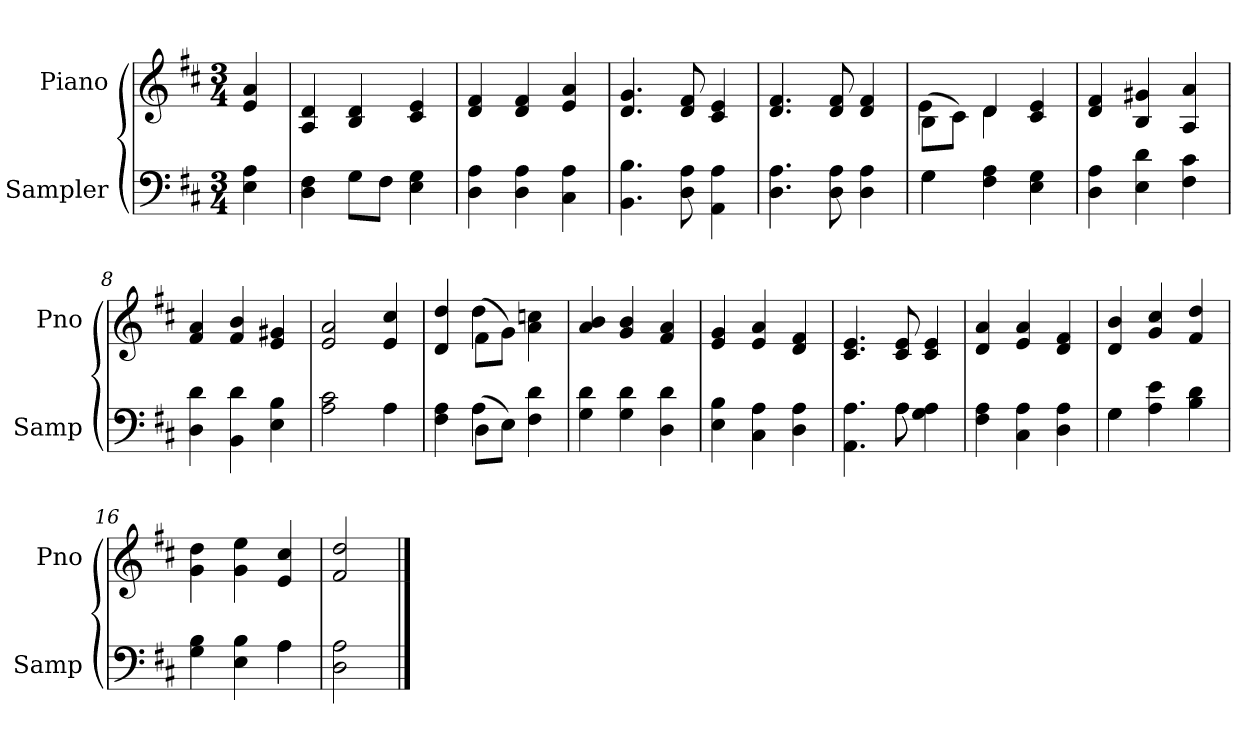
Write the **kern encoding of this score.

**kern	**kern
*part2	*part1
*staff2	*staff1
*I"Sampler	*I"Piano
*I'Samp	*I'Pno
*clefF4	*clefG2
*k[f#c#]	*k[f#c#]
*D:	*D:
*M3/4	*M3/4
=1	=1
4E 4A	4e 4a
=2	=2
4D 4F#	4A 4d
8G\L	4B 4d
8F#\J	.
4E 4G	4c# 4e
=3	=3
4D 4A	4d 4f#
4D 4A	4d 4f#
4C# 4A	4e 4a
=4	=4
4.BB 4.B	4.d 4.g
8D 8A	8d 8f#
4AA 4A	4c# 4e
=5	=5
4.D 4.A	4.d 4.f#
8D 8A	8d 8f#
4D 4A	4d 4f#
=6	=6
*^	*^
4G\	4G	(8B\L	4e
.	.	8c#\J)	.
4F# 4A	2ryy	4d/	4d
4E 4G	.	4c# 4e	4ryy
*v	*v	*	*
*	*v	*v
=7	=7
4D 4A	4d 4f#
4E 4d	4B 4g#X
4F# 4c#	4A 4a
=8	=8
4D 4d	4f# 4a
4BB 4d	4f# 4b
4E 4B	4e 4g#X
=9	=9
2A 2c#	2e 2a
4A	4e 4cc#
=10	=10
*^	*^
4F# 4A	4ryy	4d 4dd	4ryy
(8D\L	4A	(8f#\L	4dd
8E\J)	.	8g\J)	.
4F# 4d	4ryy	4a 4ccn	4ryy
*v	*v	*	*
*	*v	*v
=11	=11
4G 4d	4a 4b
4G 4d	4g 4b
4D 4d	4f# 4a
=12	=12
4E 4B	4e 4g
4C# 4A	4e 4a
4D 4A	4d 4f#
=13	=13
*^	*
4.AA 4.A	4.ryy	4.c# 4.e
8A\	8A	8c# 8e
4G 4A	4ryy	4c# 4e
*v	*v	*
=14	=14
4F# 4A	4d 4a
4C# 4A	4e 4a
4D 4A	4d 4f#
=15	=15
*^	*
4G\	4G	4d 4b
4A 4e	2ryy	4g 4cc#
4B 4d	.	4f# 4dd
=16	=16	=16
4G 4B	2ryy	4g 4dd
4E 4B	.	4g 4ee
4A\	4A	4e 4cc#
*v	*v	*
=17	=17
2D 2A	2f# 2dd
==	==
*-	*-
